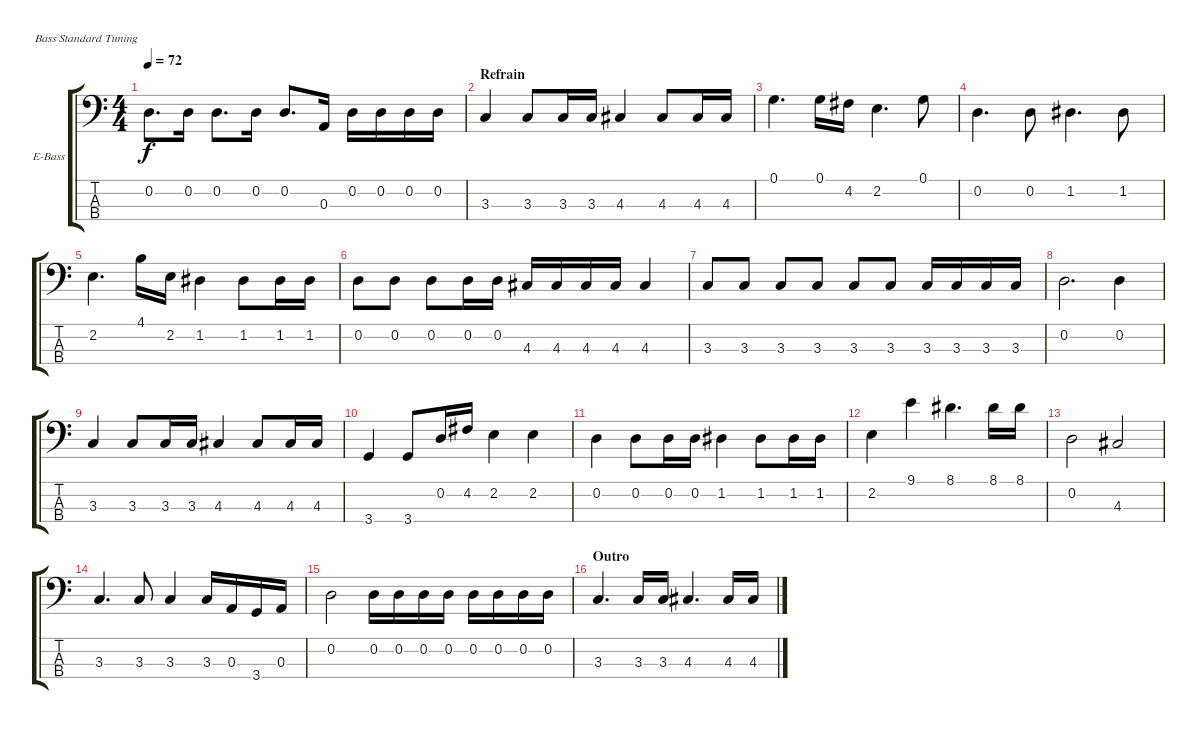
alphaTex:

\bracketExtendMode groupsimilarinstruments
\firstSystemTrackNameOrientation horizontal
\otherSystemsTrackNameOrientation horizontal
\track ("John Deacon" "E-Bass") {multiBarRest instrument electricbassfinger}
\staff {score tabs}
\tuning (G2 D2 A1 E1)
\ts (4 4)
\tempo 72
\clef f4
\ks c
0.2.8{d dy f} 0.2.16 0.2.8{d} 0.2.16 0.2.8{d} 0.3.16 0.2.16 0.2.16 0.2.16 0.2.16 |
\section ("" "Refrain")
3.3.4 3.3.8 3.3.16 3.3.16 4.3.4 4.3.8 4.3.16 4.3.16 |
0.1.4{d} 0.1.16 4.2.16 2.2.4{d} 0.1.8 |
0.2.4{d} 0.2.8 1.2.4{d} 1.2.8 |
2.2.4{d} 4.1.16 2.2.16 1.2.4 1.2.8 1.2.16 1.2.16 |
0.2.8 0.2.8 0.2.8 0.2.16 0.2.16 4.3.16 4.3.16 4.3.16 4.3.16 4.3.4 |
3.3.8 3.3.8 3.3.8 3.3.8 3.3.8 3.3.8 3.3.16 3.3.16 3.3.16 3.3.16 |
0.2.2{d} 0.2.4 |
3.3.4 3.3.8 3.3.16 3.3.16 4.3.4 4.3.8 4.3.16 4.3.16 |
3.4.4 3.4.8 0.2.16 4.2.16 2.2.4 2.2.4 |
0.2.4 0.2.8 0.2.16 0.2.16 1.2.4 1.2.8 1.2.16 1.2.16 |
2.2.4 9.1.4 8.1.4{d} 8.1.16 8.1.16 |
0.2.2 4.3.2 |
3.3.4{d} 3.3.8 3.3.4 3.3.16 0.3.16 3.4.16 0.3.16 |
0.2.2 0.2.16 0.2.16 0.2.16 0.2.16 0.2.16 0.2.16 0.2.16 0.2.16 |
\section ("" "Outro")
3.3.4{d} 3.3.16 3.3.16 4.3.4{d} 4.3.16 4.3.16
